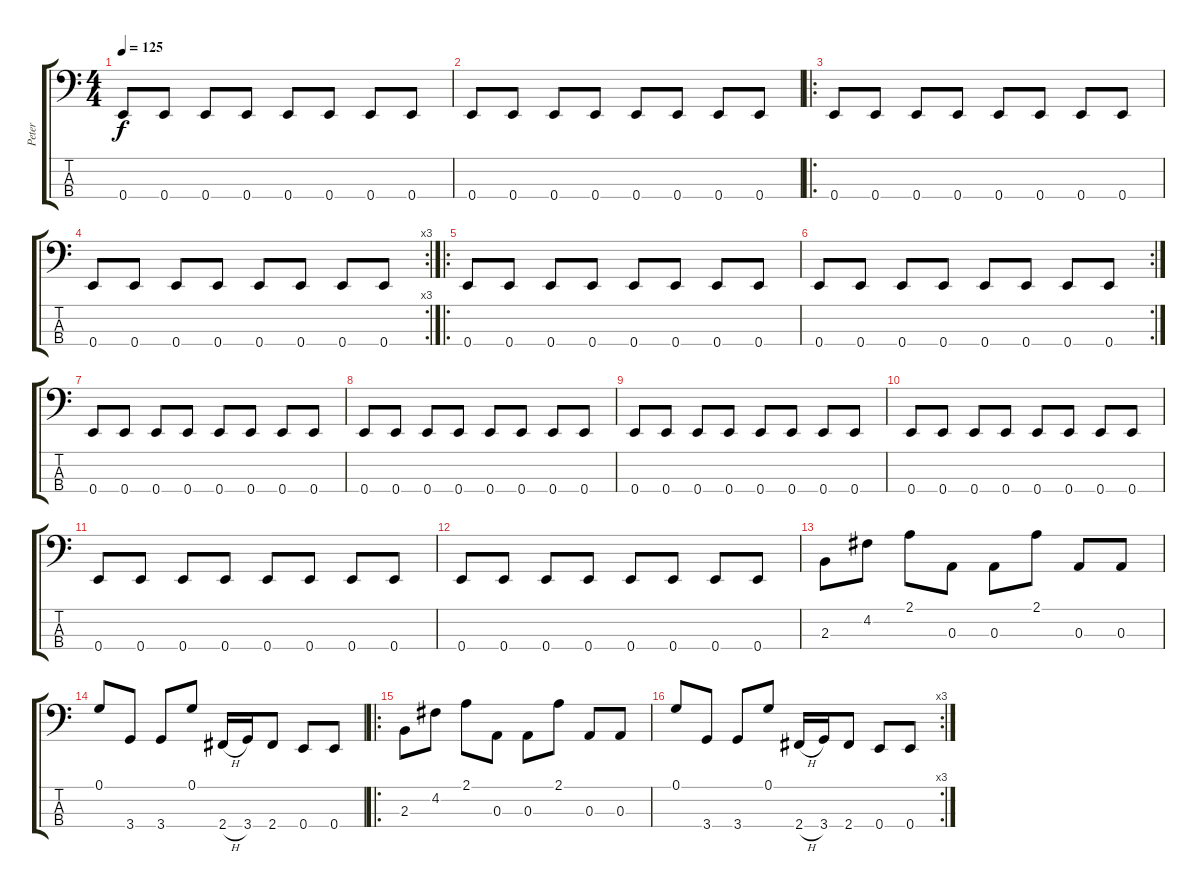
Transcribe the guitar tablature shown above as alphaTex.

\track ("Peter" "Peter") {instrument electricbasspick}
\staff {score tabs}
\tuning (G2 D2 A1 E1) {hide}
\ts (4 4)
\tempo 125
\clef f4
\ks c
0.4.8{dy f} 0.4.8 0.4.8 0.4.8 0.4.8 0.4.8 0.4.8 0.4.8 |
0.4.8 0.4.8 0.4.8 0.4.8 0.4.8 0.4.8 0.4.8 0.4.8 |
\ro
0.4.8 0.4.8 0.4.8 0.4.8 0.4.8 0.4.8 0.4.8 0.4.8 |
\rc 3
0.4.8 0.4.8 0.4.8 0.4.8 0.4.8 0.4.8 0.4.8 0.4.8 |
\ro
0.4.8 0.4.8 0.4.8 0.4.8 0.4.8 0.4.8 0.4.8 0.4.8 |
\rc 2
0.4.8 0.4.8 0.4.8 0.4.8 0.4.8 0.4.8 0.4.8 0.4.8 |
0.4.8 0.4.8 0.4.8 0.4.8 0.4.8 0.4.8 0.4.8 0.4.8 |
0.4.8 0.4.8 0.4.8 0.4.8 0.4.8 0.4.8 0.4.8 0.4.8 |
0.4.8 0.4.8 0.4.8 0.4.8 0.4.8 0.4.8 0.4.8 0.4.8 |
0.4.8 0.4.8 0.4.8 0.4.8 0.4.8 0.4.8 0.4.8 0.4.8 |
0.4.8 0.4.8 0.4.8 0.4.8 0.4.8 0.4.8 0.4.8 0.4.8 |
0.4.8 0.4.8 0.4.8 0.4.8 0.4.8 0.4.8 0.4.8 0.4.8 |
2.3.8 4.2.8 2.1.8 0.3.8 0.3.8 2.1.8 0.3.8 0.3.8 |
0.1.8 3.4.8 3.4.8 0.1.8 2.4{h}.16 3.4.16 2.4.8 0.4.8 0.4.8 |
\ro
2.3.8 4.2.8 2.1.8 0.3.8 0.3.8 2.1.8 0.3.8 0.3.8 |
\rc 3
0.1.8 3.4.8 3.4.8 0.1.8 2.4{h}.16 3.4.16 2.4.8 0.4.8 0.4.8
